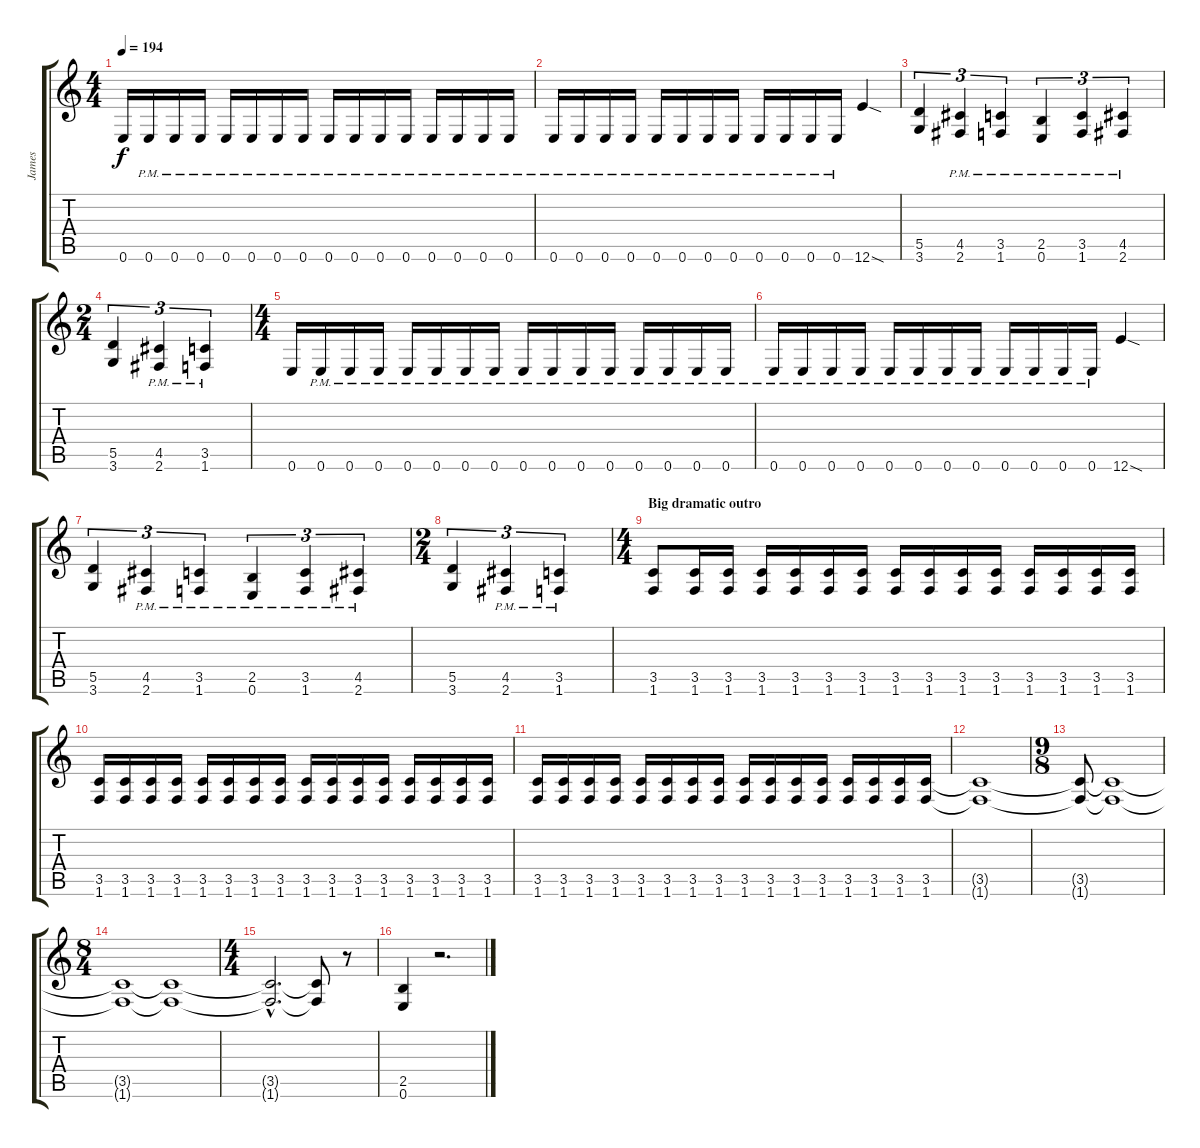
\track ("James" "James") {instrument overdrivenguitar}
\staff {score tabs}
\tuning (E4 B3 G3 D3 A2 E2) {hide}
\ts (4 4)
\tempo 194
\clef g2
\ks c
0.6.16{dy f} 0.6{pm}.16 0.6{pm}.16 0.6{pm}.16 0.6{pm}.16 0.6{pm}.16 0.6{pm}.16 0.6{pm}.16 0.6{pm}.16 0.6{pm}.16 0.6{pm}.16 0.6{pm}.16 0.6{pm}.16 0.6{pm}.16 0.6{pm}.16 0.6{pm}.16 |
0.6{pm}.16 0.6{pm}.16 0.6{pm}.16 0.6{pm}.16 0.6{pm}.16 0.6{pm}.16 0.6{pm}.16 0.6{pm}.16 0.6{pm}.16 0.6{pm}.16 0.6{pm}.16 0.6{pm}.16 12.6{sod}.4 |
(5.5 3.6).4{tu (3 2)} (4.5{pm} 2.6{pm}).4{tu (3 2)} (3.5{pm} 1.6{pm}).4{tu (3 2)} (2.5{pm} 0.6{pm}).4{tu (3 2)} (3.5{pm} 1.6{pm}).4{tu (3 2)} (4.5{pm} 2.6{pm}).4{tu (3 2)} |
\ts (2 4)
(5.5 3.6).4{tu (3 2)} (4.5{pm} 2.6{pm}).4{tu (3 2)} (3.5{pm} 1.6{pm}).4{tu (3 2)} |
\ts (4 4)
0.6.16 0.6{pm}.16 0.6{pm}.16 0.6{pm}.16 0.6{pm}.16 0.6{pm}.16 0.6{pm}.16 0.6{pm}.16 0.6{pm}.16 0.6{pm}.16 0.6{pm}.16 0.6{pm}.16 0.6{pm}.16 0.6{pm}.16 0.6{pm}.16 0.6{pm}.16 |
0.6{pm}.16 0.6{pm}.16 0.6{pm}.16 0.6{pm}.16 0.6{pm}.16 0.6{pm}.16 0.6{pm}.16 0.6{pm}.16 0.6{pm}.16 0.6{pm}.16 0.6{pm}.16 0.6{pm}.16 12.6{sod}.4 |
(5.5 3.6).4{tu (3 2)} (4.5{pm} 2.6{pm}).4{tu (3 2)} (3.5{pm} 1.6{pm}).4{tu (3 2)} (2.5{pm} 0.6{pm}).4{tu (3 2)} (3.5{pm} 1.6{pm}).4{tu (3 2)} (4.5{pm} 2.6{pm}).4{tu (3 2)} |
\ts (2 4)
(5.5 3.6).4{tu (3 2)} (4.5{pm} 2.6{pm}).4{tu (3 2)} (3.5{pm} 1.6{pm}).4{tu (3 2)} |
\ts (4 4)
\section ("" "Big dramatic outro")
(3.5 1.6).8 (3.5 1.6).16 (3.5 1.6).16 (3.5 1.6).16 (3.5 1.6).16 (3.5 1.6).16 (3.5 1.6).16 (3.5 1.6).16 (3.5 1.6).16 (3.5 1.6).16 (3.5 1.6).16 (3.5 1.6).16 (3.5 1.6).16 (3.5 1.6).16 (3.5 1.6).16 |
(3.5 1.6).16 (3.5 1.6).16 (3.5 1.6).16 (3.5 1.6).16 (3.5 1.6).16 (3.5 1.6).16 (3.5 1.6).16 (3.5 1.6).16 (3.5 1.6).16 (3.5 1.6).16 (3.5 1.6).16 (3.5 1.6).16 (3.5 1.6).16 (3.5 1.6).16 (3.5 1.6).16 (3.5 1.6).16 |
(3.5 1.6).16 (3.5 1.6).16 (3.5 1.6).16 (3.5 1.6).16 (3.5 1.6).16 (3.5 1.6).16 (3.5 1.6).16 (3.5 1.6).16 (3.5 1.6).16 (3.5 1.6).16 (3.5 1.6).16 (3.5 1.6).16 (3.5 1.6).16 (3.5 1.6).16 (3.5 1.6).16 (3.5 1.6).16 |
(3.5{t} 1.6{t}).1 |
\ts (9 8)
(3.5{t} 1.6{t}).8 (3.5{t} 1.6{t}).1 |
\ts (8 4)
(3.5{t} 1.6{t}).1 (3.5{t} 1.6{t}).1 |
\ts (4 4)
(3.5{hac t} 1.6{hac t}).2{d} (3.5{t} 1.6{t}).8 r.8 |
(2.5 0.6).4 r.2{d}
